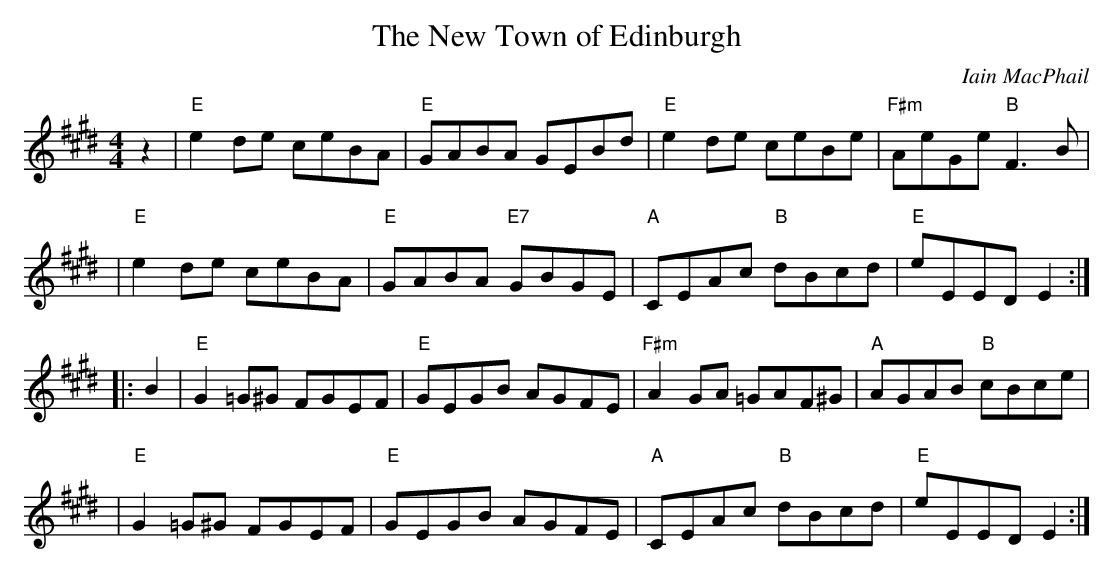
X:1
T: The New Town of Edinburgh
C:Iain MacPhail
M:4/4
L:1/8
K:E
z2 \
| "E"e2 de ceBA | "E"GABA GEBd | "E"e2 de ceBe | "F#m"AeGe "B"F3 B |
| "E"e2 de ceBA | "E"GABA "E7"GBGE | "A"CEAc "B"dBcd | "E"eEED E2 :|
|: B2 | "E"G2 =G^G FGEF | "E"GEGB AGFE | "F#m"A2 GA =GAF^G | "A"AGAB "B"cBce |
| "E"G2 =G^G FGEF | "E"GEGB AGFE | "A"CEAc "B"dBcd | "E"eEED E2 :|
